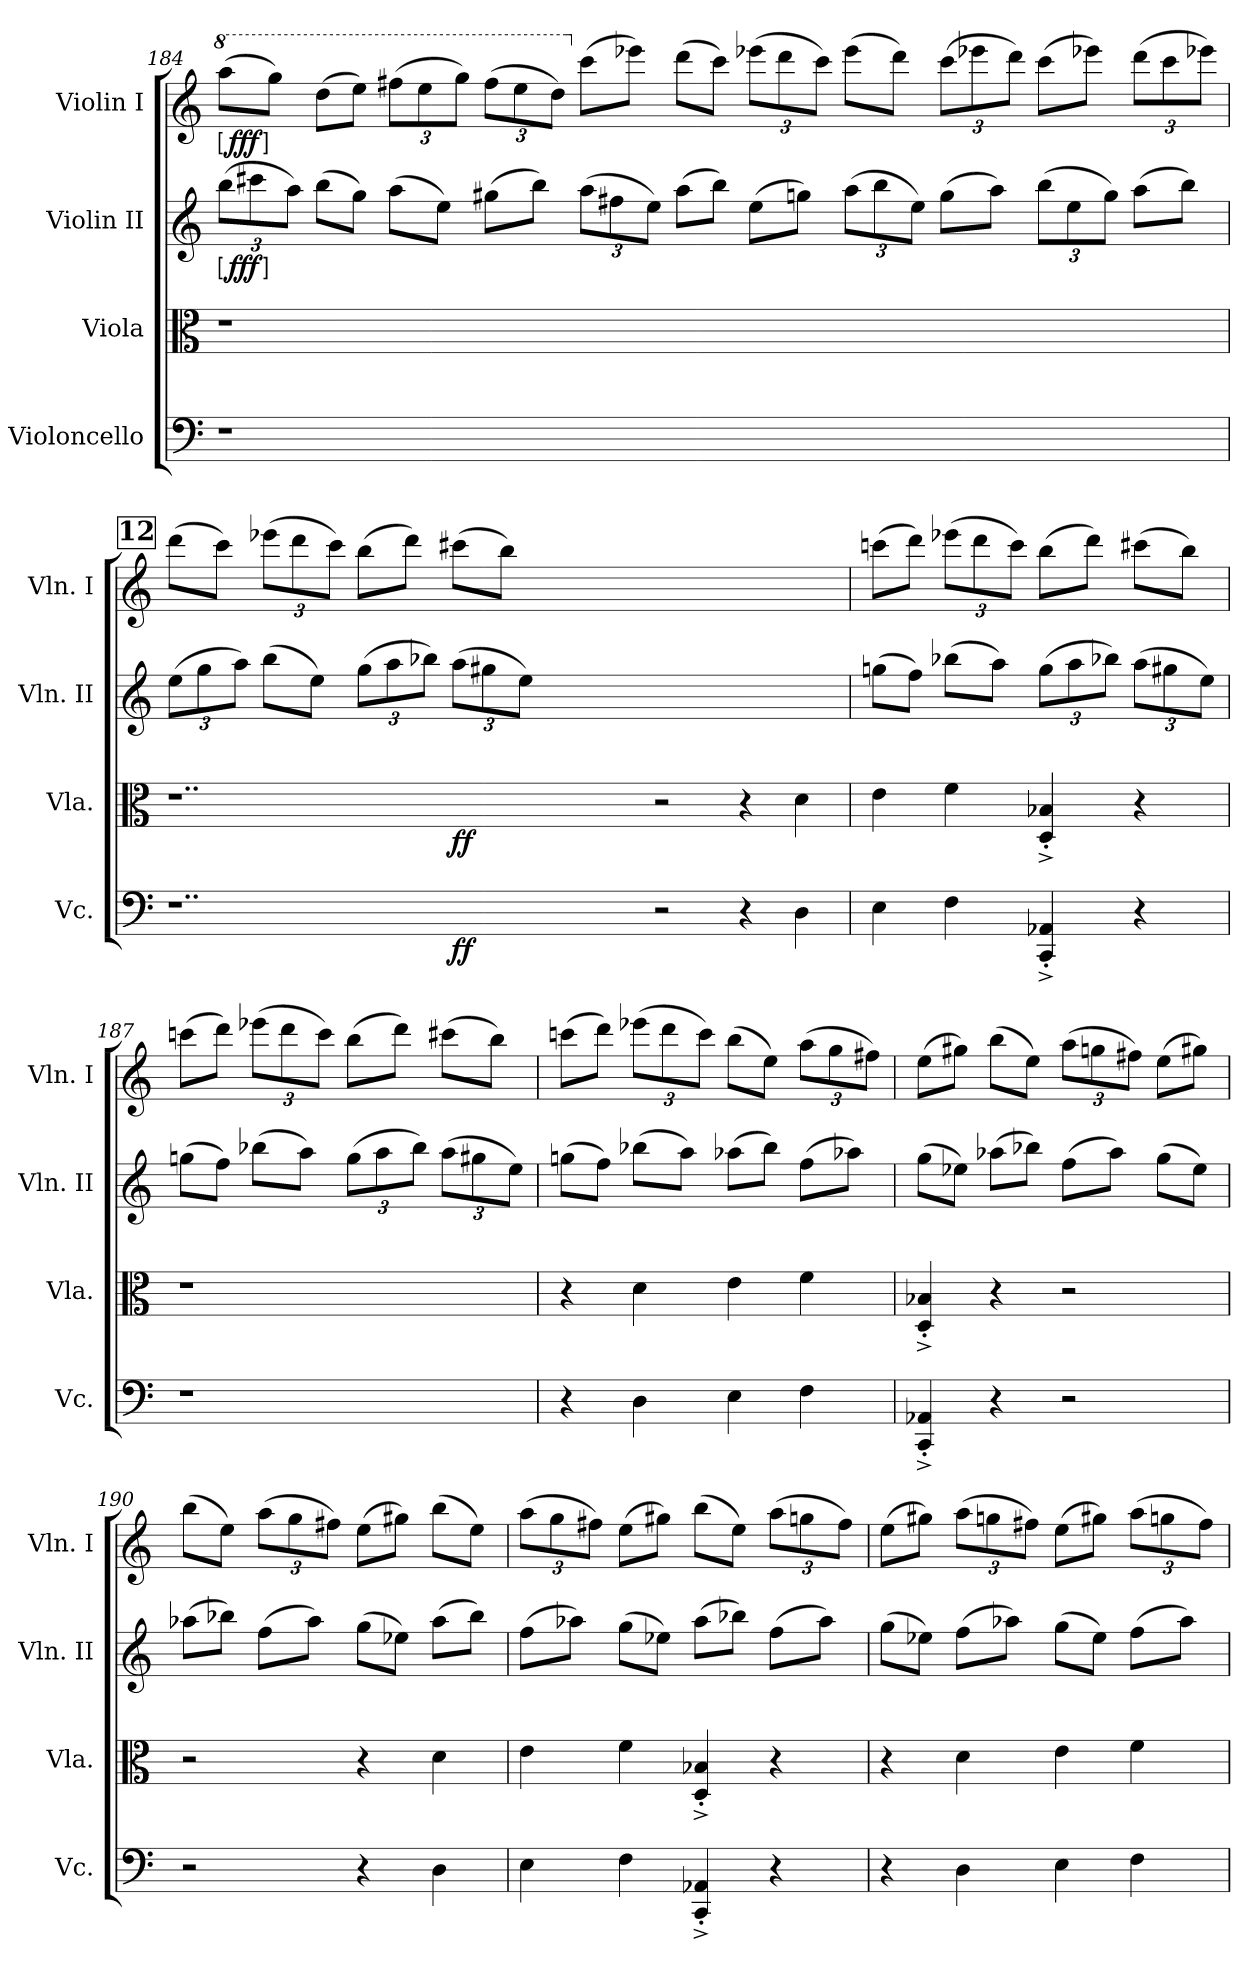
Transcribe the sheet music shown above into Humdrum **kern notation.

**kern	**dynam	**kern	**dynam	**kern	**dynam	**kern	**dynam
*part4	*part4	*part3	*part3	*part2	*part2	*part1	*part1
*staff4	*staff4	*staff3	*staff3	*staff2	*staff2	*staff1	*staff1
*I"Violoncello	*	*I"Viola	*	*I"Violin II	*	*I"Violin I	*
*I'Vc.	*	*I'Vla.	*	*I'Vln. II	*	*I'Vln. I	*
*clefF4	*	*clefC3	*	*clefG2	*	*clefG2	*
*k[]	*	*k[]	*	*k[]	*	*k[]	*
*C:	*	*C:	*	*C:	*	*C:	*
*	*	*	*	*	*	*8va	*
=184	=184	=184	=184	=184	=184	=184	=184
!	!	!	!	!	!LO:DY:ed=brack	!	!LO:DY:ed=brack
1r	.	1r	.	(12bbL	fff	(8aaaL	fff
.	.	.	.	12ccc#X	.	.	.
.	.	.	.	.	.	8gggJ)	.
.	.	.	.	12aaJ)	.	.	.
.	.	.	.	(8bbL	.	(8dddL	.
.	.	.	.	8ggJ)	.	8eeeJ)	.
.	.	.	.	(8aaL	.	(12fff#XL	.
.	.	.	.	.	.	12eee	.
.	.	.	.	8eeJ)	.	.	.
.	.	.	.	.	.	12gggJ)	.
.	.	.	.	(8gg#XL	.	(12fff#L	.
.	.	.	.	.	.	12eee	.
.	.	.	.	8bbJ)	.	.	.
.	.	.	.	.	.	12dddJ)	.
*	*	*	*	*	*	*X8va	*
1..ryy	.	1..ryy	.	(12aaL	.	(8cccL	.
.	.	.	.	12ff#X	.	.	.
.	.	.	.	.	.	8eee-XJ)	.
.	.	.	.	12eeJ)	.	.	.
.	.	.	.	(8aaL	.	(8dddL	.
.	.	.	.	8bbJ)	.	8cccJ)	.
.	.	.	.	(8eeL	.	(12eee-XL	.
.	.	.	.	.	.	12ddd	.
.	.	.	.	8ggnJ)	.	.	.
.	.	.	.	.	.	12cccJ)	.
.	.	.	.	(12aaL	.	(8eee-L	.
.	.	.	.	12bb	.	.	.
.	.	.	.	.	.	8dddJ)	.
.	.	.	.	12eeJ)	.	.	.
.	.	.	.	(8ggL	.	(12cccL	.
.	.	.	.	.	.	12eee-X	.
.	.	.	.	8aaJ)	.	.	.
.	.	.	.	.	.	12dddJ)	.
.	.	.	.	(12bbL	.	(8cccL	.
.	.	.	.	12ee	.	.	.
.	.	.	.	.	.	8eee-XJ)	.
.	.	.	.	12ggJ)	.	.	.
.	.	.	.	(8aaL	.	(12dddL	.
.	.	.	.	.	.	12ccc	.
.	.	.	.	8bbJ)	.	.	.
.	.	.	.	.	.	12eee-XJ)	.
!!LO:REH:place=s1:t=12
=185	=185	=185	=185	=185	=185	=185	=185
*^	*	*^	*	*	*	*	*
1..r	2.ryy	.	1..r	2.ryy	.	(12eeL	.	(8dddL	.
.	.	.	.	.	.	12gg	.	.	.
.	.	.	.	.	.	.	.	8cccJ)	.
.	.	.	.	.	.	12aaJ)	.	.	.
.	.	.	.	.	.	(8bbL	.	(12eee-XL	.
.	.	.	.	.	.	.	.	12ddd	.
.	.	.	.	.	.	8eeJ)	.	.	.
.	.	.	.	.	.	.	.	12cccJ)	.
.	.	.	.	.	.	(12ggL	.	(8bbL	.
.	.	.	.	.	.	12aa	.	.	.
.	.	.	.	.	.	.	.	8dddJ)	.
.	.	.	.	.	.	12bb-XJ)	.	.	.
.	0ryy	ff	.	0ryy	ff	(12aaL	.	(8ccc#XL	.
.	.	.	.	.	.	12gg#X	.	.	.
.	.	.	.	.	.	.	.	8bbJ)	.
.	.	.	.	.	.	12eeJ)	.	.	.
.	.	.	.	.	.	1..ryy	.	1..ryy	.
2r	.	.	2r	.	.	.	.	.	.
4r	.	.	4r	.	.	.	.	.	.
4D	.	.	4d	.	.	.	.	.	.
*v	*v	*	*	*	*	*	*	*	*
*	*	*v	*v	*	*	*	*	*
=186	=186	=186	=186	=186	=186	=186	=186
4E	.	4e	.	(8ggnL	.	(8cccnL	.
.	.	.	.	8ffJ)	.	8dddJ)	.
4F	.	4f	.	(8bb-XL	.	(12eee-XL	.
.	.	.	.	.	.	12ddd	.
.	.	.	.	8aaJ)	.	.	.
.	.	.	.	.	.	12cccJ)	.
4CC'^> 4AA-X'^>	.	4D'^> 4B-X'^>	.	(12ggL	.	(8bbL	.
.	.	.	.	12aa	.	.	.
.	.	.	.	.	.	8dddJ)	.
.	.	.	.	12bb-XJ)	.	.	.
4r	.	4r	.	(12aaL	.	(8ccc#XL	.
.	.	.	.	12gg#X	.	.	.
.	.	.	.	.	.	8bbJ)	.
.	.	.	.	12eeJ)	.	.	.
=187	=187	=187	=187	=187	=187	=187	=187
1r	.	1r	.	(8ggnL	.	(8cccnL	.
.	.	.	.	8ffJ)	.	8dddJ)	.
.	.	.	.	(8bb-XL	.	(12eee-XL	.
.	.	.	.	.	.	12ddd	.
.	.	.	.	8aaJ)	.	.	.
.	.	.	.	.	.	12cccJ)	.
.	.	.	.	(12ggL	.	(8bbL	.
.	.	.	.	12aa	.	.	.
.	.	.	.	.	.	8dddJ)	.
.	.	.	.	12bb-J)	.	.	.
.	.	.	.	(12aaL	.	(8ccc#XL	.
.	.	.	.	12gg#X	.	.	.
.	.	.	.	.	.	8bbJ)	.
.	.	.	.	12eeJ)	.	.	.
=188	=188	=188	=188	=188	=188	=188	=188
4r	.	4r	.	(8ggnL	.	(8cccnL	.
.	.	.	.	8ffJ)	.	8dddJ)	.
4D	.	4d	.	(8bb-XL	.	(12eee-XL	.
.	.	.	.	.	.	12ddd	.
.	.	.	.	8aaJ)	.	.	.
.	.	.	.	.	.	12cccJ)	.
4E	.	4e	.	(8aa-XL	.	(8bbL	.
.	.	.	.	8bb-J)	.	8eeJ)	.
4F	.	4f	.	(8ffL	.	(12aaL	.
.	.	.	.	.	.	12gg	.
.	.	.	.	8aa-XJ)	.	.	.
.	.	.	.	.	.	12ff#XJ)	.
=189	=189	=189	=189	=189	=189	=189	=189
4CC'^> 4AA-X'^>	.	4D'^> 4B-X'^>	.	(8ggL	.	(8eeL	.
.	.	.	.	8ee-XJ)	.	8gg#XJ)	.
4r	.	4r	.	(8aa-XL	.	(8bbL	.
.	.	.	.	8bb-XJ)	.	8eeJ)	.
2r	.	2r	.	(8ffL	.	(12aaL	.
.	.	.	.	.	.	12ggn	.
.	.	.	.	8aa-J)	.	.	.
.	.	.	.	.	.	12ff#XJ)	.
.	.	.	.	(8ggL	.	(8eeL	.
.	.	.	.	8ee-J)	.	8gg#XJ)	.
=190	=190	=190	=190	=190	=190	=190	=190
2r	.	2r	.	(8aa-XL	.	(8bbL	.
.	.	.	.	8bb-XJ)	.	8eeJ)	.
.	.	.	.	(8ffL	.	(12aaL	.
.	.	.	.	.	.	12gg	.
.	.	.	.	8aa-J)	.	.	.
.	.	.	.	.	.	12ff#XJ)	.
4r	.	4r	.	(8ggL	.	(8eeL	.
.	.	.	.	8ee-XJ)	.	8gg#XJ)	.
4D	.	4d	.	(8aa-L	.	(8bbL	.
.	.	.	.	8bb-J)	.	8eeJ)	.
=191	=191	=191	=191	=191	=191	=191	=191
4E	.	4e	.	(8ffL	.	(12aaL	.
.	.	.	.	.	.	12gg	.
.	.	.	.	8aa-XJ)	.	.	.
.	.	.	.	.	.	12ff#XJ)	.
4F	.	4f	.	(8ggL	.	(8eeL	.
.	.	.	.	8ee-XJ)	.	8gg#XJ)	.
4CC'^> 4AA-X'^>	.	4D'^> 4B-X'^>	.	(8aa-L	.	(8bbL	.
.	.	.	.	8bb-XJ)	.	8eeJ)	.
4r	.	4r	.	(8ffL	.	(12aaL	.
.	.	.	.	.	.	12ggn	.
.	.	.	.	8aa-J)	.	.	.
.	.	.	.	.	.	12ff#J)	.
=192	=192	=192	=192	=192	=192	=192	=192
4r	.	4r	.	(8ggL	.	(8eeL	.
.	.	.	.	8ee-XJ)	.	8gg#XJ)	.
4D	.	4d	.	(8ffL	.	(12aaL	.
.	.	.	.	.	.	12ggn	.
.	.	.	.	8aa-XJ)	.	.	.
.	.	.	.	.	.	12ff#XJ)	.
4E	.	4e	.	(8ggL	.	(8eeL	.
.	.	.	.	8ee-J)	.	8gg#XJ)	.
4F	.	4f	.	(8ffL	.	(12aaL	.
.	.	.	.	.	.	12ggn	.
.	.	.	.	8aa-J)	.	.	.
.	.	.	.	.	.	12ff#J)	.
=	=	=	=	=	=	=	=
*-	*-	*-	*-	*-	*-	*-	*-
